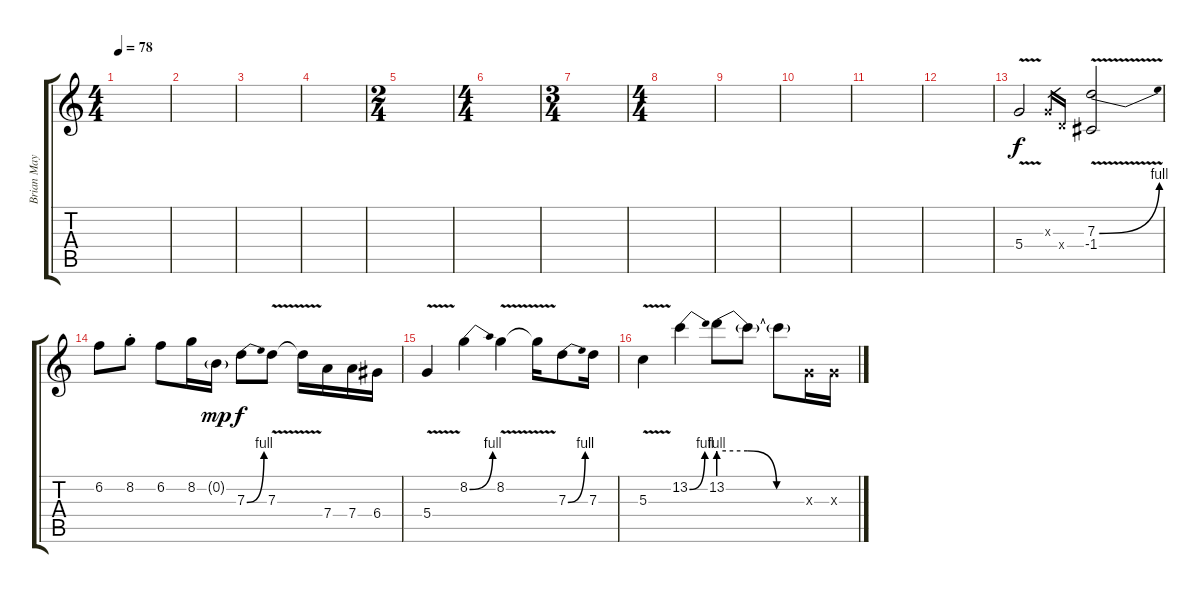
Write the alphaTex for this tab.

\track ("Brian May - Guitar 3" "Brian May ") {instrument distortionguitar}
\staff {score tabs}
\tuning (E4 B3 G3 D3 A2 E2) {hide}
\ts (4 4)
\tempo 78
\clef g2
\ks c
|
|
|
|
\ts (2 4)
|
\ts (4 4)
|
\ts (3 4)
|
\ts (4 4)
|
|
|
|
|
5.4{v}.2 0.3{x}.16{gr} 0.4{x}.16{gr} (7.3{be (bend 0 0 60 4) v} -1.4).2 |
6.2.8 8.2{st}.8 6.2.8 8.2.16 0.2{g}.16{dy mp} 7.3{be (bend 0 0 60 4)}.8{dy f} 7.3{v}.8 7.3{t}.16 7.4.16 7.4.16 6.4.16 |
5.4{v}.4 8.2{be (bend 0 0 60 4)}.4 8.2{v}.4 8.2{t}.16 7.3{be (bend 0 0 60 4)}.8 7.3.16 |
5.3{v}.4 13.2{be (bend 0 0 60 4)}.4 13.2{be (custom 0 4 20 4 40 0 60 0)}.8 13.2{t}.8 13.2{t}.8 0.3{x}.16 0.3{x}.16
